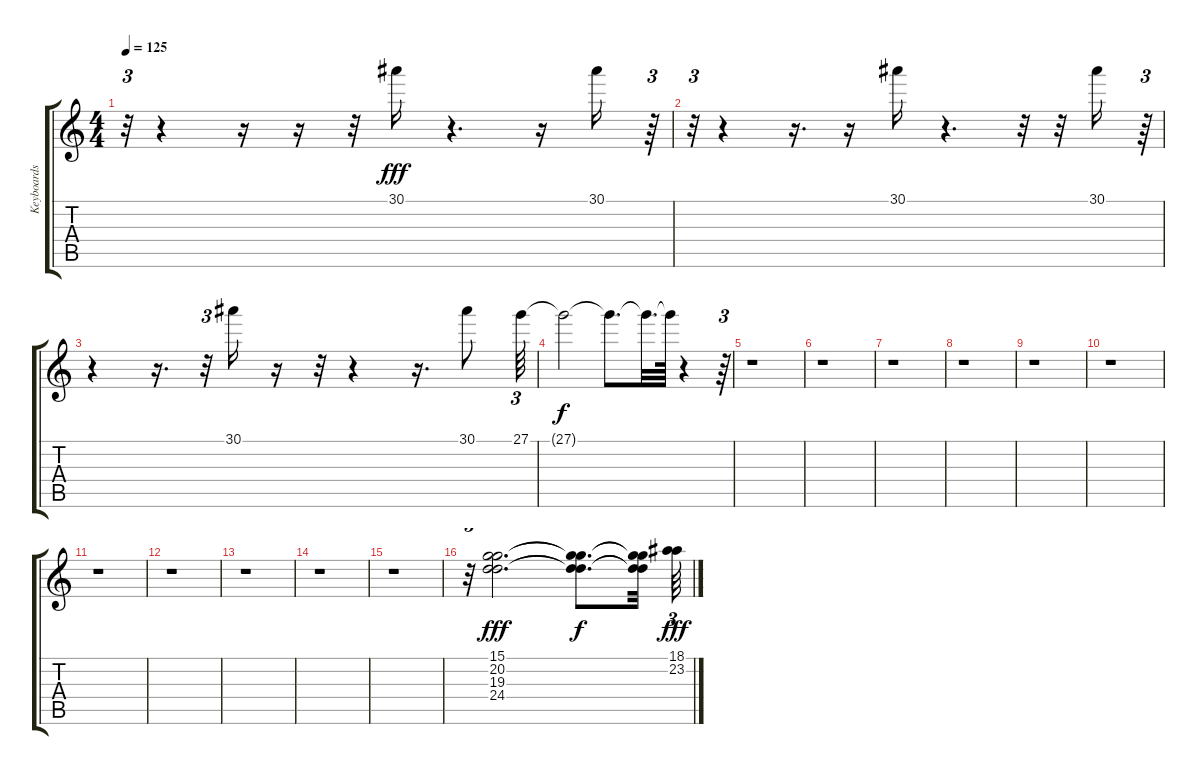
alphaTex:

\track ("Keyboards" "Keyboards") {instrument rockorgan}
\staff {score tabs}
\tuning (E4 B3 G3 D3 A2 E2) {hide}
\ts (4 4)
\tempo 125
\clef g2
\ks c
r.32{tu (3 2) dy fff} r.4 r.16 r.16 r.32 30.1.16 r.4{d} r.16 30.1.16 r.64{tu (3 2)} |
r.32{tu (3 2)} r.4 r.16{d} r.16 30.1.16 r.4{d} r.32 r.32 30.1.16 r.64{tu (3 2)} |
r.4 r.16{d} r.32{tu (3 2)} 30.1.16 r.16 r.32 r.4 r.16{d} 30.1.8 27.1.64{tu (3 2)} |
27.1{t}.2{dy f} 27.1{t}.8{d} 27.1{t}.32{d} 27.1{t}.64 r.4 r.64{tu (3 2)} |
r.1 |
r.1 |
r.1 |
r.1 |
r.1 |
r.1 |
r.1 |
r.1 |
r.1 |
r.1 |
r.1 |
r.32{tu (3 2)} (15.1 20.2 19.3 24.4).2{d dy fff} (15.1{t} 20.2{t} 19.3{t} 24.4{t}).8{d dy f} (15.1{t} 20.2{t} 19.3{t} 24.4{t}).32 (18.1 23.2).64{tu (3 2) dy fff}
